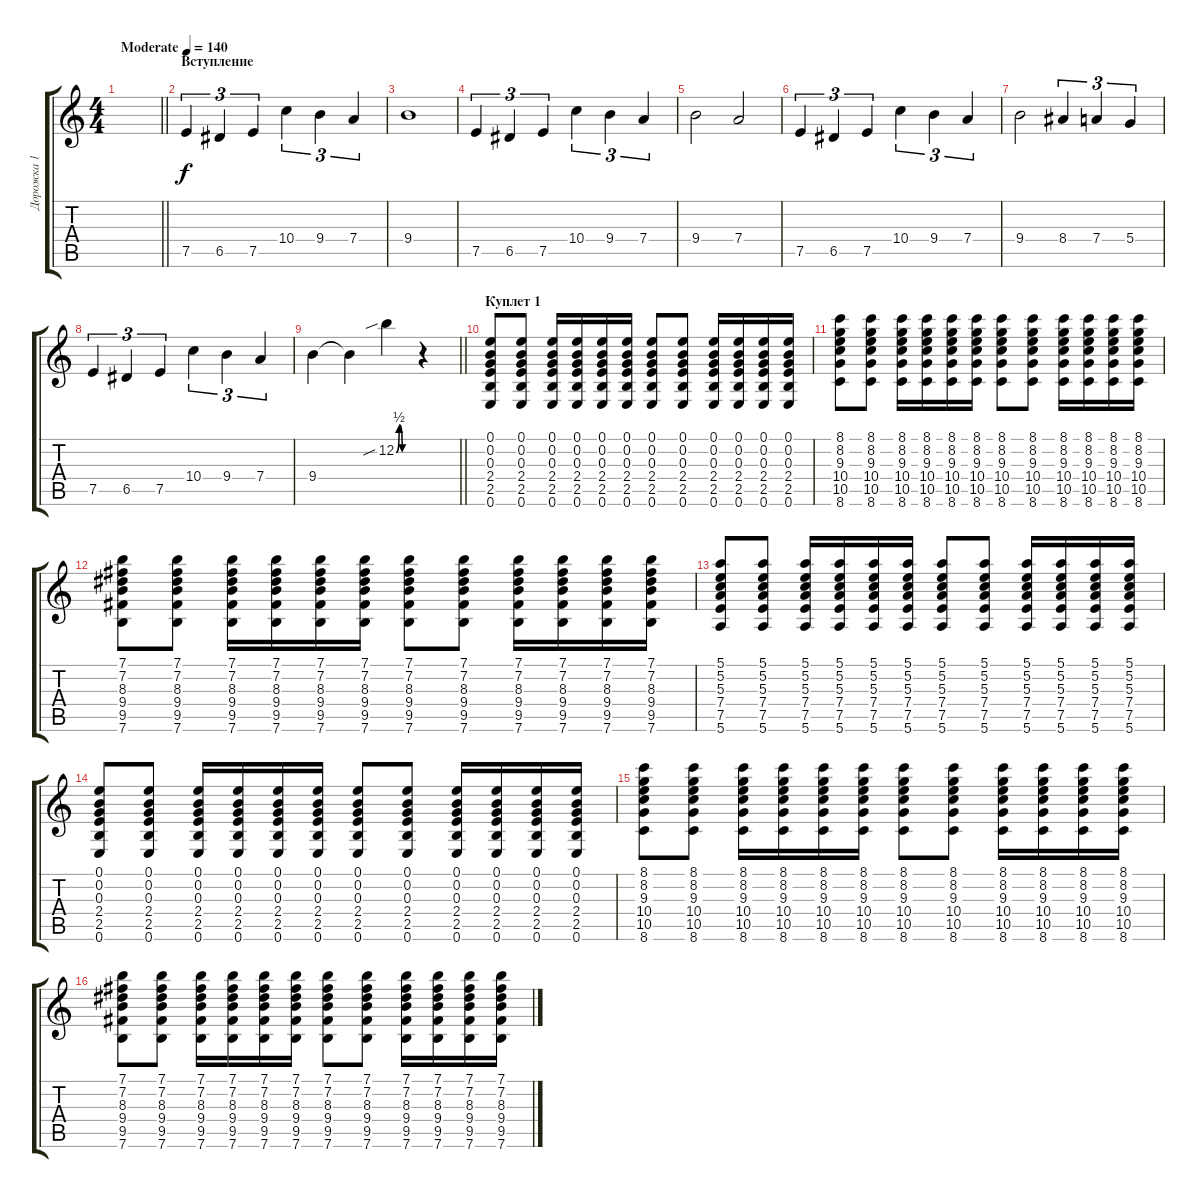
\track ("Дорожка 1" "Дорожка 1") {instrument distortionguitar}
\staff {score tabs}
\tuning (E4 B3 G3 D3 A2 E2) {hide}
\ts (4 4)
\tempo (140 "Moderate")
\clef g2
\barLineRight lightlight
\ks c
|
\section ("" "Вступление")
7.5.4{tu (3 2)} 6.5.4{tu (3 2)} 7.5.4{tu (3 2)} 10.4.4{tu (3 2)} 9.4.4{tu (3 2)} 7.4.4{tu (3 2)} |
9.4.1 |
7.5.4{tu (3 2)} 6.5.4{tu (3 2)} 7.5.4{tu (3 2)} 10.4.4{tu (3 2)} 9.4.4{tu (3 2)} 7.4.4{tu (3 2)} |
9.4.2 7.4.2 |
7.5.4{tu (3 2)} 6.5.4{tu (3 2)} 7.5.4{tu (3 2)} 10.4.4{tu (3 2)} 9.4.4{tu (3 2)} 7.4.4{tu (3 2)} |
9.4.2 8.4.4{tu (3 2)} 7.4.4{tu (3 2)} 5.4.4{tu (3 2)} |
7.5.4{tu (3 2)} 6.5.4{tu (3 2)} 7.5.4{tu (3 2)} 10.4.4{tu (3 2)} 9.4.4{tu (3 2)} 7.4.4{tu (3 2)} |
\barLineRight lightlight
9.4.4 9.4{t}.4 12.2{be (custom 0 0 10 2 20 0 30 0 60 0) sib}.4 r.4 |
\section ("" "Куплет 1")
(0.1 0.2 0.3 2.4 2.5 0.6).8{volume 7 instrument acousticguitarsteel} (0.1 0.2 0.3 2.4 2.5 0.6).8 (0.1 0.2 0.3 2.4 2.5 0.6).16 (0.1 0.2 0.3 2.4 2.5 0.6).16 (0.1 0.2 0.3 2.4 2.5 0.6).16 (0.1 0.2 0.3 2.4 2.5 0.6).16 (0.1 0.2 0.3 2.4 2.5 0.6).8 (0.1 0.2 0.3 2.4 2.5 0.6).8 (0.1 0.2 0.3 2.4 2.5 0.6).16 (0.1 0.2 0.3 2.4 2.5 0.6).16 (0.1 0.2 0.3 2.4 2.5 0.6).16 (0.1 0.2 0.3 2.4 2.5 0.6).16 |
(8.1 8.2 9.3 10.4 10.5 8.6).8 (8.1 8.2 9.3 10.4 10.5 8.6).8 (8.1 8.2 9.3 10.4 10.5 8.6).16 (8.1 8.2 9.3 10.4 10.5 8.6).16 (8.1 8.2 9.3 10.4 10.5 8.6).16 (8.1 8.2 9.3 10.4 10.5 8.6).16 (8.1 8.2 9.3 10.4 10.5 8.6).8 (8.1 8.2 9.3 10.4 10.5 8.6).8 (8.1 8.2 9.3 10.4 10.5 8.6).16 (8.1 8.2 9.3 10.4 10.5 8.6).16 (8.1 8.2 9.3 10.4 10.5 8.6).16 (8.1 8.2 9.3 10.4 10.5 8.6).16 |
(7.1 7.2 8.3 9.4 9.5 7.6).8 (7.1 7.2 8.3 9.4 9.5 7.6).8 (7.1 7.2 8.3 9.4 9.5 7.6).16 (7.1 7.2 8.3 9.4 9.5 7.6).16 (7.1 7.2 8.3 9.4 9.5 7.6).16 (7.1 7.2 8.3 9.4 9.5 7.6).16 (7.1 7.2 8.3 9.4 9.5 7.6).8 (7.1 7.2 8.3 9.4 9.5 7.6).8 (7.1 7.2 8.3 9.4 9.5 7.6).16 (7.1 7.2 8.3 9.4 9.5 7.6).16 (7.1 7.2 8.3 9.4 9.5 7.6).16 (7.1 7.2 8.3 9.4 9.5 7.6).16 |
(5.1 5.2 5.3 7.4 7.5 5.6).8 (5.1 5.2 5.3 7.4 7.5 5.6).8 (5.1 5.2 5.3 7.4 7.5 5.6).16 (5.1 5.2 5.3 7.4 7.5 5.6).16 (5.1 5.2 5.3 7.4 7.5 5.6).16 (5.1 5.2 5.3 7.4 7.5 5.6).16 (5.1 5.2 5.3 7.4 7.5 5.6).8 (5.1 5.2 5.3 7.4 7.5 5.6).8 (5.1 5.2 5.3 7.4 7.5 5.6).16 (5.1 5.2 5.3 7.4 7.5 5.6).16 (5.1 5.2 5.3 7.4 7.5 5.6).16 (5.1 5.2 5.3 7.4 7.5 5.6).16 |
(0.1 0.2 0.3 2.4 2.5 0.6).8 (0.1 0.2 0.3 2.4 2.5 0.6).8 (0.1 0.2 0.3 2.4 2.5 0.6).16 (0.1 0.2 0.3 2.4 2.5 0.6).16 (0.1 0.2 0.3 2.4 2.5 0.6).16 (0.1 0.2 0.3 2.4 2.5 0.6).16 (0.1 0.2 0.3 2.4 2.5 0.6).8 (0.1 0.2 0.3 2.4 2.5 0.6).8 (0.1 0.2 0.3 2.4 2.5 0.6).16 (0.1 0.2 0.3 2.4 2.5 0.6).16 (0.1 0.2 0.3 2.4 2.5 0.6).16 (0.1 0.2 0.3 2.4 2.5 0.6).16 |
(8.1 8.2 9.3 10.4 10.5 8.6).8 (8.1 8.2 9.3 10.4 10.5 8.6).8 (8.1 8.2 9.3 10.4 10.5 8.6).16 (8.1 8.2 9.3 10.4 10.5 8.6).16 (8.1 8.2 9.3 10.4 10.5 8.6).16 (8.1 8.2 9.3 10.4 10.5 8.6).16 (8.1 8.2 9.3 10.4 10.5 8.6).8 (8.1 8.2 9.3 10.4 10.5 8.6).8 (8.1 8.2 9.3 10.4 10.5 8.6).16 (8.1 8.2 9.3 10.4 10.5 8.6).16 (8.1 8.2 9.3 10.4 10.5 8.6).16 (8.1 8.2 9.3 10.4 10.5 8.6).16 |
(7.1 7.2 8.3 9.4 9.5 7.6).8 (7.1 7.2 8.3 9.4 9.5 7.6).8 (7.1 7.2 8.3 9.4 9.5 7.6).16 (7.1 7.2 8.3 9.4 9.5 7.6).16 (7.1 7.2 8.3 9.4 9.5 7.6).16 (7.1 7.2 8.3 9.4 9.5 7.6).16 (7.1 7.2 8.3 9.4 9.5 7.6).8 (7.1 7.2 8.3 9.4 9.5 7.6).8 (7.1 7.2 8.3 9.4 9.5 7.6).16 (7.1 7.2 8.3 9.4 9.5 7.6).16 (7.1 7.2 8.3 9.4 9.5 7.6).16 (7.1 7.2 8.3 9.4 9.5 7.6).16
